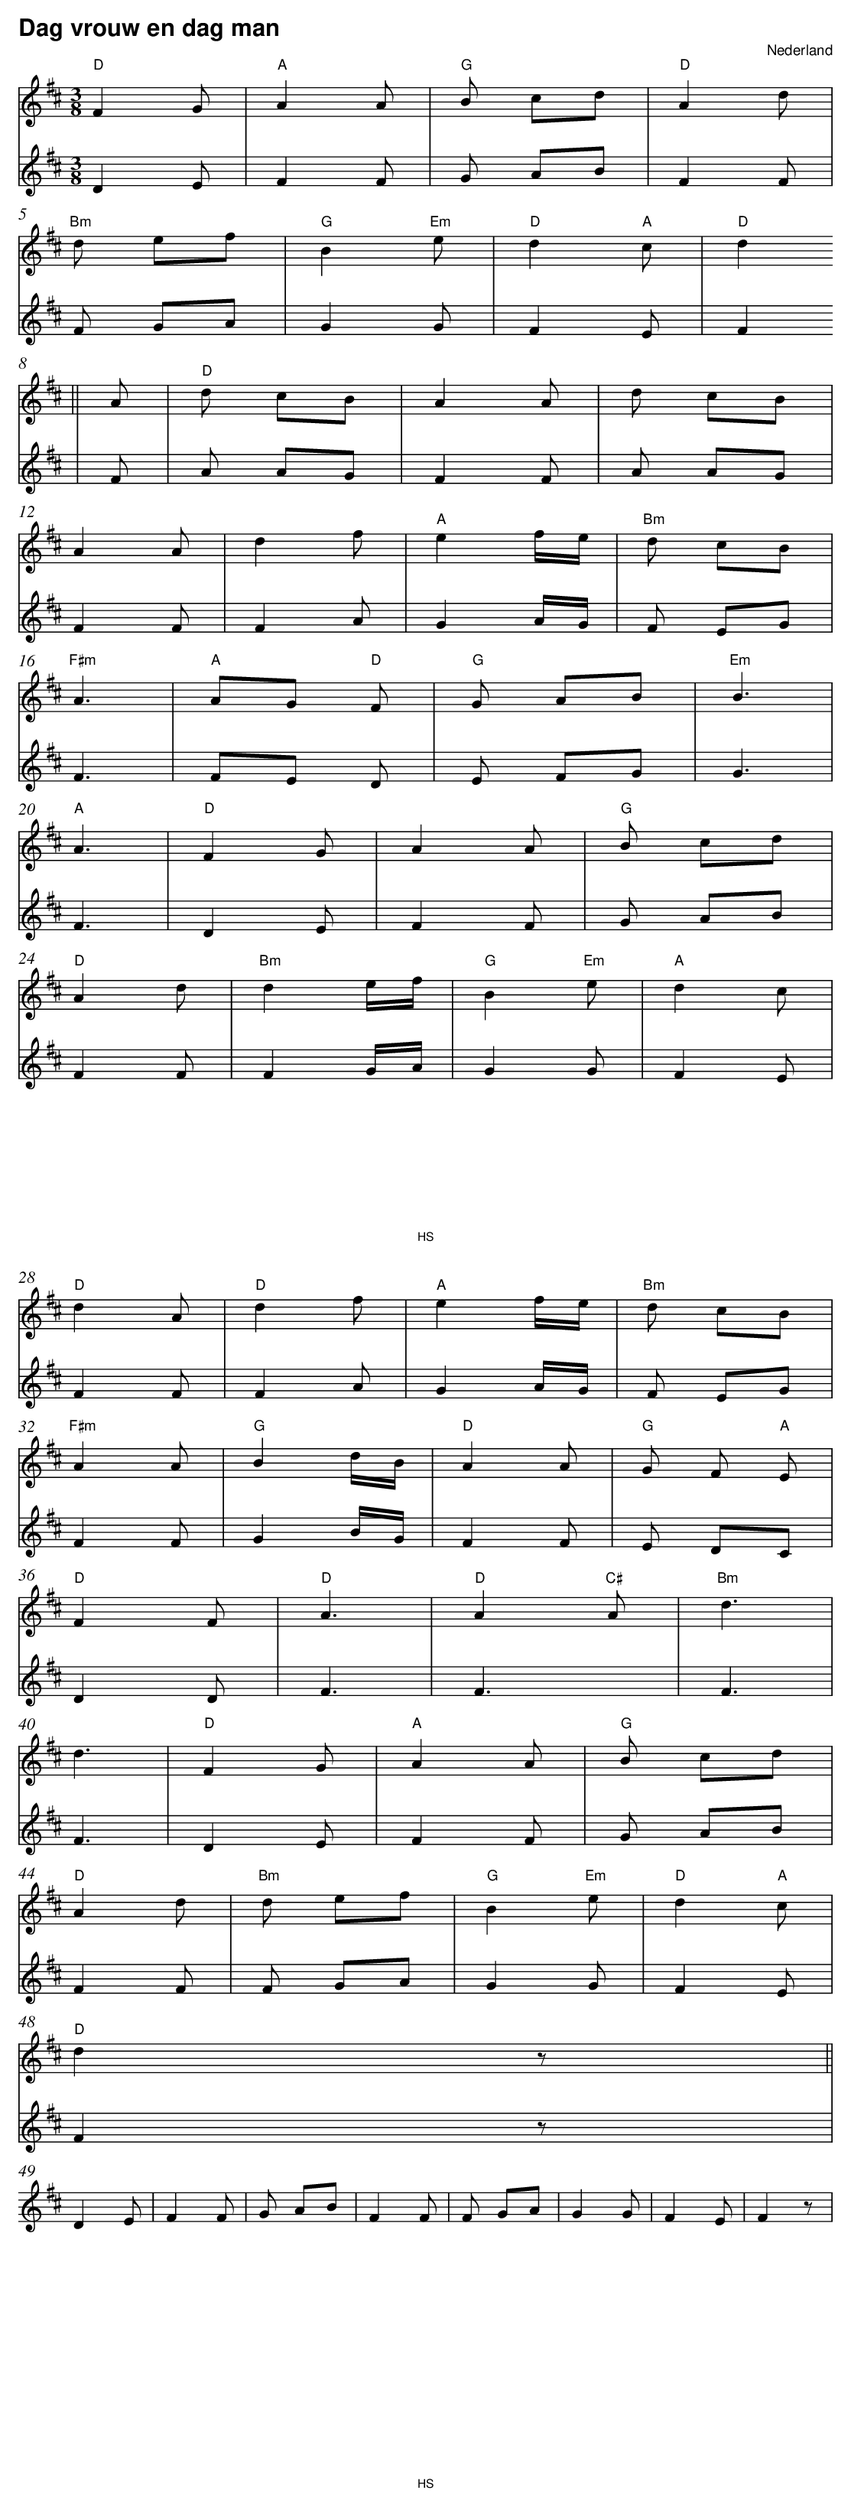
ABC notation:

X:1
T:Dag vrouw en dag man
O:Nederland
M:3/8
L:1/8
Q:1/4=100
K:D
V:1
"D" F2 G|"A" A2 A|"G" B cd |"D" A2 d|
"Bm" d ef |"G" B2 "Em" e|"D" d2 "A" c|"D" d2
||A|"D" d cB |A2 A|d cB |
A2 A|d2 f|"A" e2 f/e/|"Bm" d cB |
"F#m" A3 |"A" AG "D" F|"G" G AB |"Em" B3 |
"A" A3 |"D" F2 G|A2 A|"G" B cd |
"D" A2 d|"Bm" d2 e/f/|"G" B2 "Em" e|"A" d2 c|
"D" d2 A|"D" d2 f|"A" e2 f/e/|"Bm" d cB |
"F#m" A2 A|"G" B2 d/B/|"D" A2 A|"G" G F"A" E |
"D" F2 F|"D" A3 |"D" A2 "C#" A|"Bm" d3 |
d3 |"D" F2 G|"A" A2 A|"G" B cd |
"D" A2 d|"Bm" d ef |"G" B2 "Em" e|"D" d2 "A" c|
"D" d2 z||
V:2
D2 E|F2 F|G AB |F2 F|
F GA |G2 G|F2 E|F2
|F|A AG |F2 F|A AG |
F2 F|F2 A|G2 A/G/|F EG |
F3 |FE D|E FG |G3 |
F3 |D2 E|F2 F|G AB |
F2 F|F2 G/A/|G2 G|F2 E|
F2 F|F2 A|G2 A/G/|F EG |
F2 F|G2 B/G/|F2 F|E DC |
D2 D|F3 |F3 |F3 |
F3 |D2 E|F2 F|G AB |
F2 F|F GA |G2 G|F2 E|
F2 z|D2 E|F2 F|G AB |
F2 F|F GA |G2 G|F2 E|
F2 z|
